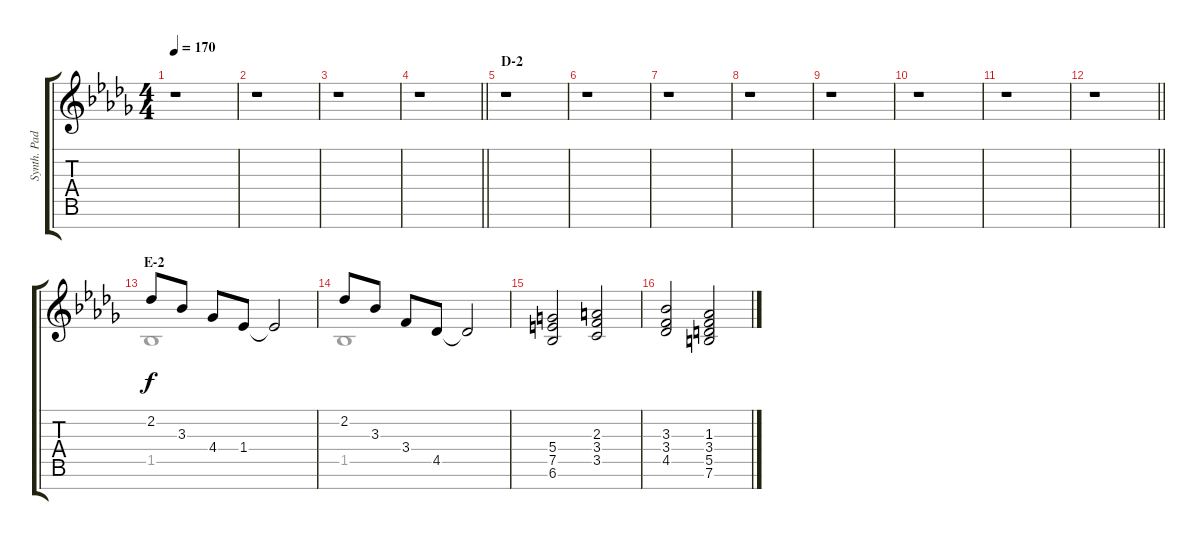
\track ("Synth. Pad II" "Synth. Pad") {instrument fx5brightness}
\staff {score tabs}
\tuning (E5 B4 G4 D4 A3 E3 B2) {hide}
\voice
\ts (4 4)
\tempo 170
\clef g2
\ks db
r.1{dy f} |
r.1 |
r.1 |
\barLineRight lightlight
r.1 |
\section ("" "D-2")
r.1 |
r.1 |
r.1 |
r.1 |
r.1 |
r.1 |
r.1 |
\barLineRight lightlight
r.1 |
\section ("" "E-2")
2.2.8 3.3.8 4.4.8 1.4.8 1.4{t}.2 |
2.2.8 3.3.8 3.4.8 4.5.8 4.5{t}.2 |
(5.4 7.5 6.6).2 (2.3 3.4 3.5).2 |
(3.3 3.4 4.5).2 (1.3 3.4 5.5 7.6).2
\voice
\clef g2
\ottava regular
\simile none
\ks db
|
|
|
\barLineRight lightlight
|
|
|
|
|
|
|
|
\barLineRight lightlight
|
1.5.1 |
1.5.1 |
|
